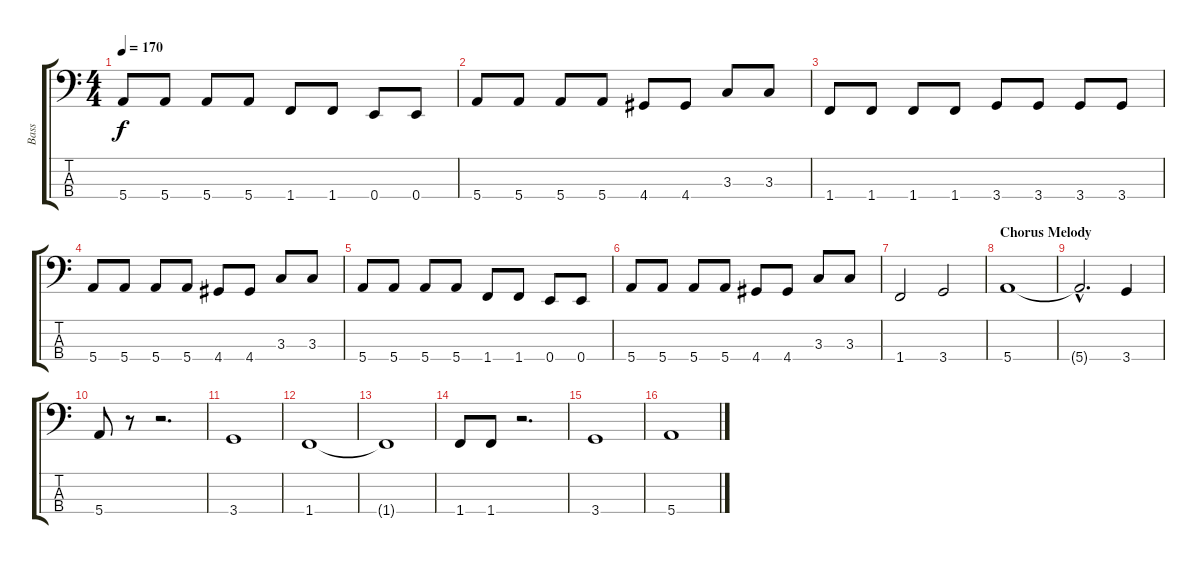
\track ("Bass" "Bass") {instrument electricbassfinger}
\staff {score tabs}
\tuning (G2 D2 A1 E1) {hide}
\ts (4 4)
\tempo 170
\clef f4
\ks c
5.4.8{dy f} 5.4.8 5.4.8 5.4.8 1.4.8 1.4.8 0.4.8 0.4.8 |
5.4.8 5.4.8 5.4.8 5.4.8 4.4.8 4.4.8 3.3.8 3.3.8 |
1.4.8 1.4.8 1.4.8 1.4.8 3.4.8 3.4.8 3.4.8 3.4.8 |
5.4.8 5.4.8 5.4.8 5.4.8 4.4.8 4.4.8 3.3.8 3.3.8 |
5.4.8 5.4.8 5.4.8 5.4.8 1.4.8 1.4.8 0.4.8 0.4.8 |
5.4.8 5.4.8 5.4.8 5.4.8 4.4.8 4.4.8 3.3.8 3.3.8 |
1.4.2 3.4.2 |
\section ("" "Chorus Melody")
5.4.1 |
5.4{hac t}.2{d} 3.4.4 |
5.4.8 r.8 r.2{d} |
3.4.1 |
1.4.1 |
1.4{t}.1 |
1.4.8 1.4.8 r.2{d} |
3.4.1 |
5.4.1
